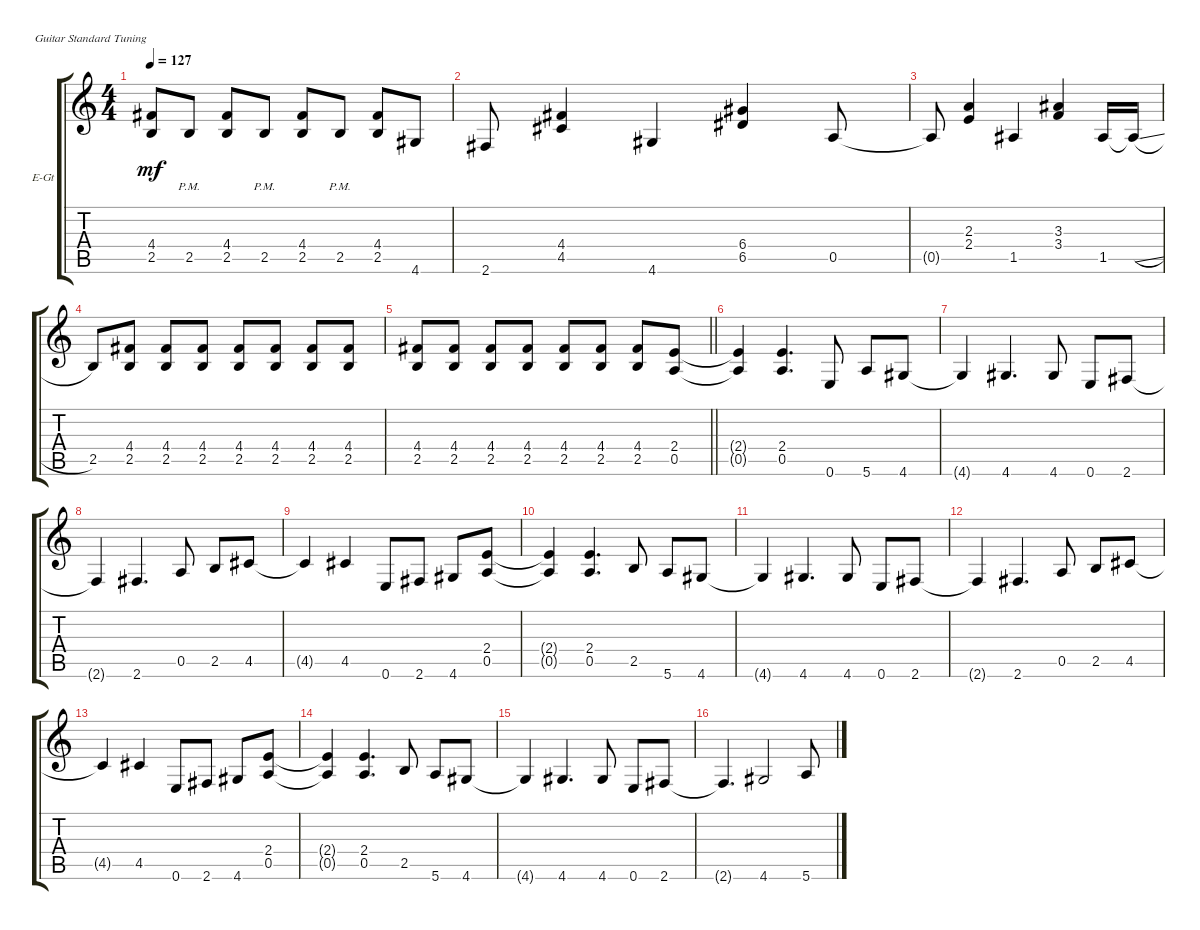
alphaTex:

\defaultSystemsLayout 4
\bracketExtendMode groupsimilarinstruments
\firstSystemTrackNameOrientation horizontal
\otherSystemsTrackNameOrientation horizontal
\track ("Electric Guitar" "E-Gt") {instrument electricguitarclean}
\staff {score tabs}
\tuning (E4 B3 G3 D3 A2 E2)
\ts (4 4)
\tempo 127
\clef g2
\scale
0.25
\ks c
(4.4{t} 2.5{t}).8{dy mf} 2.5{pm}.8 (4.4 2.5).8 2.5{pm}.8 (4.4 2.5).8 2.5{pm}.8 (4.4 2.5).8 4.6.8 |
\scale
0.25 2.6.8 (4.4 4.5).4 4.6.4 (6.4 6.5).4 0.5.8 |
\scale
0.25 0.5{t}.8 (2.3 2.4).4 1.5.4 (3.3 3.4).4 1.5.16 1.5{sl t}.16 |
\scale
0.25 2.5.8 (4.4 2.5).8 (4.4 2.5).8 (4.4 2.5).8 (4.4 2.5).8 (4.4 2.5).8 (4.4 2.5).8 (4.4 2.5).8 |
\scale
0.25
\barLineRight lightlight
(4.4 2.5).8 (4.4 2.5).8 (4.4 2.5).8 (4.4 2.5).8 (4.4 2.5).8 (4.4 2.5).8 (4.4 2.5).8 (2.4 0.5).8 |
\scale
0.25 (2.4{t} 0.5{t}).4 (2.4 0.5).4{d} 0.6.8 5.6.8 4.6.8 |
\scale
0.25 4.6{t}.4 4.6.4{d} 4.6.8 0.6.8 2.6.8 |
\scale
0.25 2.6{t}.4 2.6.4{d} 0.5.8 2.5.8 4.5.8 |
\scale
0.25 4.5{t}.4 4.5.4 0.6.8 2.6.8 4.6.8 (2.4 0.5).8 |
\scale
0.25 (2.4{t} 0.5{t}).4 (2.4 0.5).4{d} 2.5.8 5.6.8 4.6.8 |
\scale
0.25 4.6{t}.4 4.6.4{d} 4.6.8 0.6.8 2.6.8 |
\scale
0.25 2.6{t}.4 2.6.4{d} 0.5.8 2.5.8 4.5.8 |
\scale
0.25 4.5{t}.4 4.5.4 0.6.8 2.6.8 4.6.8 (2.4 0.5).8 |
\scale
0.25 (2.4{t} 0.5{t}).4 (2.4 0.5).4{d} 2.5.8 5.6.8 4.6.8 |
\scale
0.25 4.6{t}.4 4.6.4{d} 4.6.8 0.6.8 2.6.8 |
\scale
0.25 2.6{t}.4{d} 4.6.2 5.6.8
